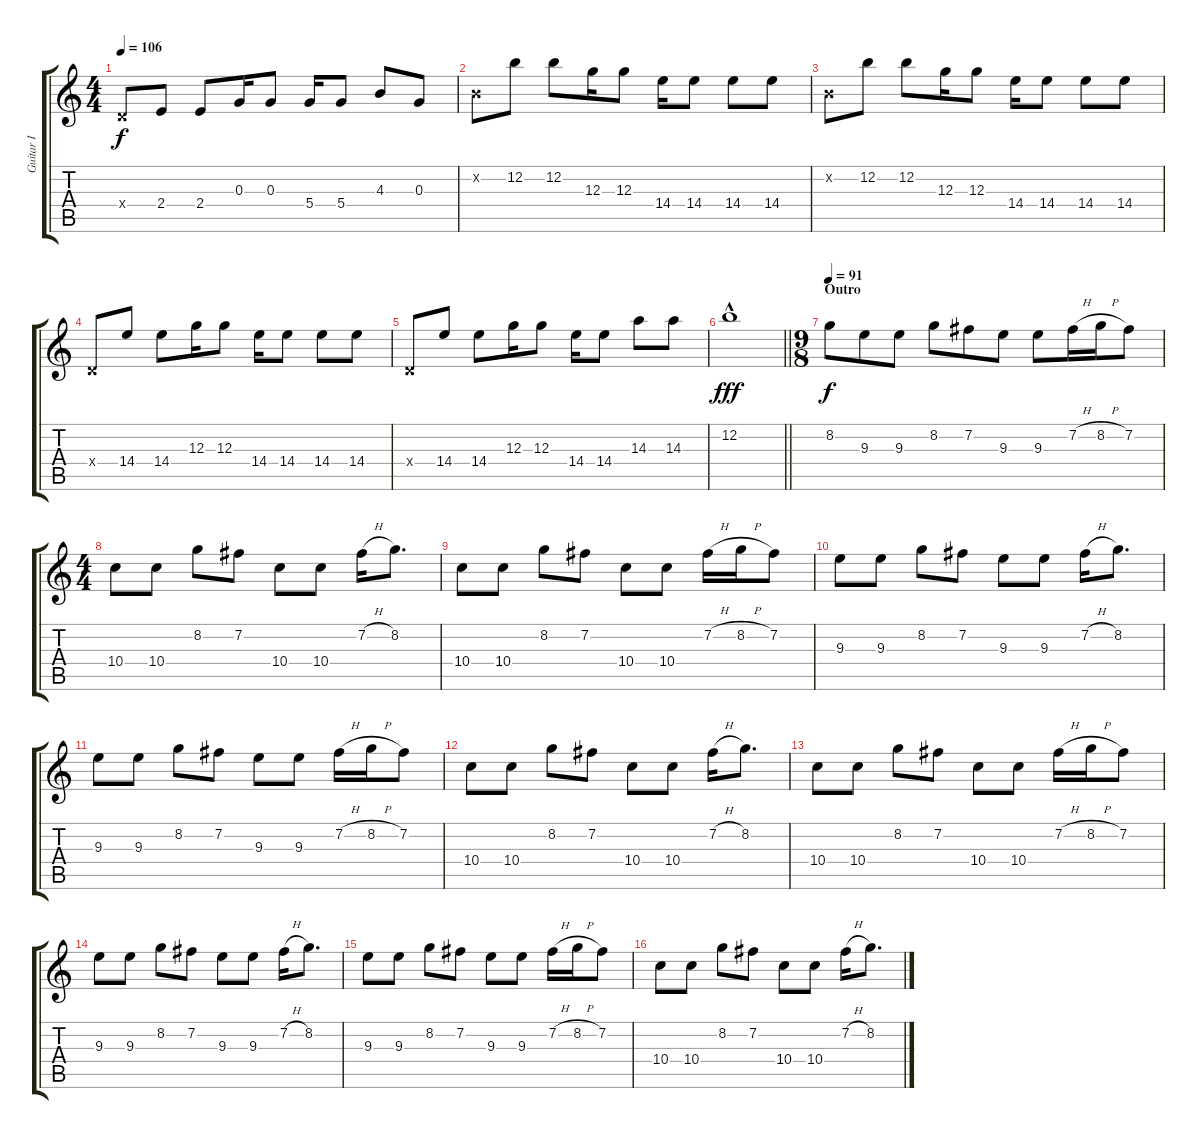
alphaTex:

\track ("Guitar I" "Guitar I") {instrument electricguitarjazz}
\staff {score tabs}
\tuning (E4 B3 G3 D3 A2 E2) {hide}
\ts (4 4)
\tempo 106
\clef g2
\ks c
0.4{x}.8{dy f} 2.4.8 2.4.8 0.3.16 0.3.8 5.4.16 5.4.8 4.3.8 0.3.8 |
0.2{x}.8 12.2.8 12.2.8 12.3.16 12.3.8 14.4.16 14.4.8 14.4.8 14.4.8 |
0.2{x}.8 12.2.8 12.2.8 12.3.16 12.3.8 14.4.16 14.4.8 14.4.8 14.4.8 |
0.4{x}.8 14.4.8 14.4.8 12.3.16 12.3.8 14.4.16 14.4.8 14.4.8 14.4.8 |
0.4{x}.8 14.4.8 14.4.8 12.3.16 12.3.8 14.4.16 14.4.8 14.3.8 14.3.8 |
\barLineRight lightlight
12.2{hac}.1{dy fff} |
\ts (9 8)
\section ("" "Outro")
\tempo 91
8.2.8{dy f instrument electricguitarjazz} 9.3.8 9.3.8 8.2.8 7.2.8 9.3.8 9.3.8 7.2{h}.16 8.2{h}.16 7.2.8 |
\ts (4 4)
10.4.8 10.4.8 8.2.8 7.2.8 10.4.8 10.4.8 7.2{h}.16 8.2.8{d} |
10.4.8 10.4.8 8.2.8 7.2.8 10.4.8 10.4.8 7.2{h}.16 8.2{h}.16 7.2.8 |
9.3.8 9.3.8 8.2.8 7.2.8 9.3.8 9.3.8 7.2{h}.16 8.2.8{d} |
9.3.8 9.3.8 8.2.8 7.2.8 9.3.8 9.3.8 7.2{h}.16 8.2{h}.16 7.2.8 |
10.4.8 10.4.8 8.2.8 7.2.8 10.4.8 10.4.8 7.2{h}.16 8.2.8{d} |
10.4.8 10.4.8 8.2.8 7.2.8 10.4.8 10.4.8 7.2{h}.16 8.2{h}.16 7.2.8 |
9.3.8 9.3.8 8.2.8 7.2.8 9.3.8 9.3.8 7.2{h}.16 8.2.8{d} |
9.3.8 9.3.8 8.2.8 7.2.8 9.3.8 9.3.8 7.2{h}.16 8.2{h}.16 7.2.8 |
10.4.8 10.4.8 8.2.8 7.2.8 10.4.8 10.4.8 7.2{h}.16 8.2.8{d}
